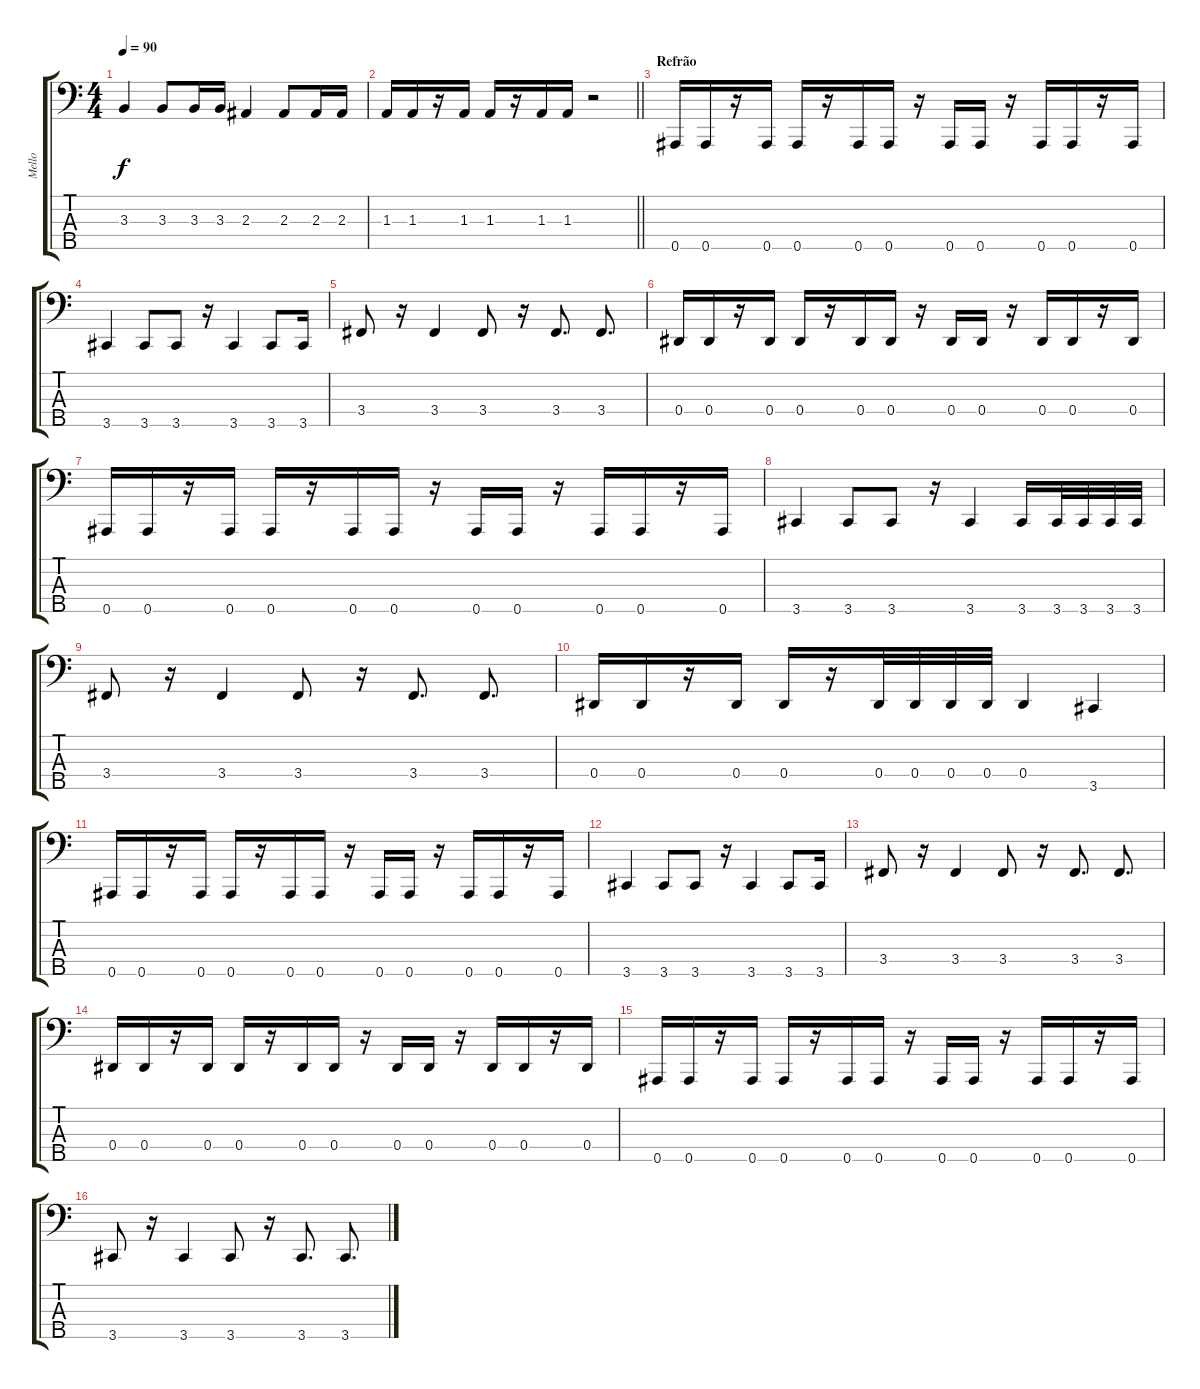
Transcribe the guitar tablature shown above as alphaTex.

\track ("Mello" "Mello") {instrument electricbassfinger}
\staff {score tabs}
\tuning (Gb2 Db2 Ab1 Eb1 Bb0) {hide}
\ts (4 4)
\tempo 90
\clef f4
\ks c
3.3.4{dy f} 3.3.8 3.3.16 3.3.16 2.3.4 2.3.8 2.3.16 2.3.16 |
\barLineRight lightlight
1.3.16 1.3.16 r.16 1.3.16 1.3.16 r.16 1.3.16 1.3.16 r.2 |
\section ("" "Refrão")
0.5.16 0.5.16 r.16 0.5.16 0.5.16 r.16 0.5.16 0.5.16 r.16 0.5.16 0.5.16 r.16 0.5.16 0.5.16 r.16 0.5.16 |
3.5.4 3.5.8 3.5.8 r.16 3.5.4 3.5.8 3.5.16 |
3.4.8 r.16 3.4.4 3.4.8 r.16 3.4.8{d} 3.4.8{d} |
0.4.16 0.4.16 r.16 0.4.16 0.4.16 r.16 0.4.16 0.4.16 r.16 0.4.16 0.4.16 r.16 0.4.16 0.4.16 r.16 0.4.16 |
0.5.16 0.5.16 r.16 0.5.16 0.5.16 r.16 0.5.16 0.5.16 r.16 0.5.16 0.5.16 r.16 0.5.16 0.5.16 r.16 0.5.16 |
3.5.4 3.5.8 3.5.8 r.16 3.5.4 3.5.16 3.5.32 3.5.32 3.5.32 3.5.32 |
3.4.8 r.16 3.4.4 3.4.8 r.16 3.4.8{d} 3.4.8{d} |
0.4.16 0.4.16 r.16 0.4.16 0.4.16 r.16 0.4.32 0.4.32 0.4.32 0.4.32 0.4.4 3.5.4 |
0.5.16 0.5.16 r.16 0.5.16 0.5.16 r.16 0.5.16 0.5.16 r.16 0.5.16 0.5.16 r.16 0.5.16 0.5.16 r.16 0.5.16 |
3.5.4 3.5.8 3.5.8 r.16 3.5.4 3.5.8 3.5.16 |
3.4.8 r.16 3.4.4 3.4.8 r.16 3.4.8{d} 3.4.8{d} |
0.4.16 0.4.16 r.16 0.4.16 0.4.16 r.16 0.4.16 0.4.16 r.16 0.4.16 0.4.16 r.16 0.4.16 0.4.16 r.16 0.4.16 |
0.5.16 0.5.16 r.16 0.5.16 0.5.16 r.16 0.5.16 0.5.16 r.16 0.5.16 0.5.16 r.16 0.5.16 0.5.16 r.16 0.5.16 |
3.5.8 r.16 3.5.4 3.5.8 r.16 3.5.8{d} 3.5.8{d}
